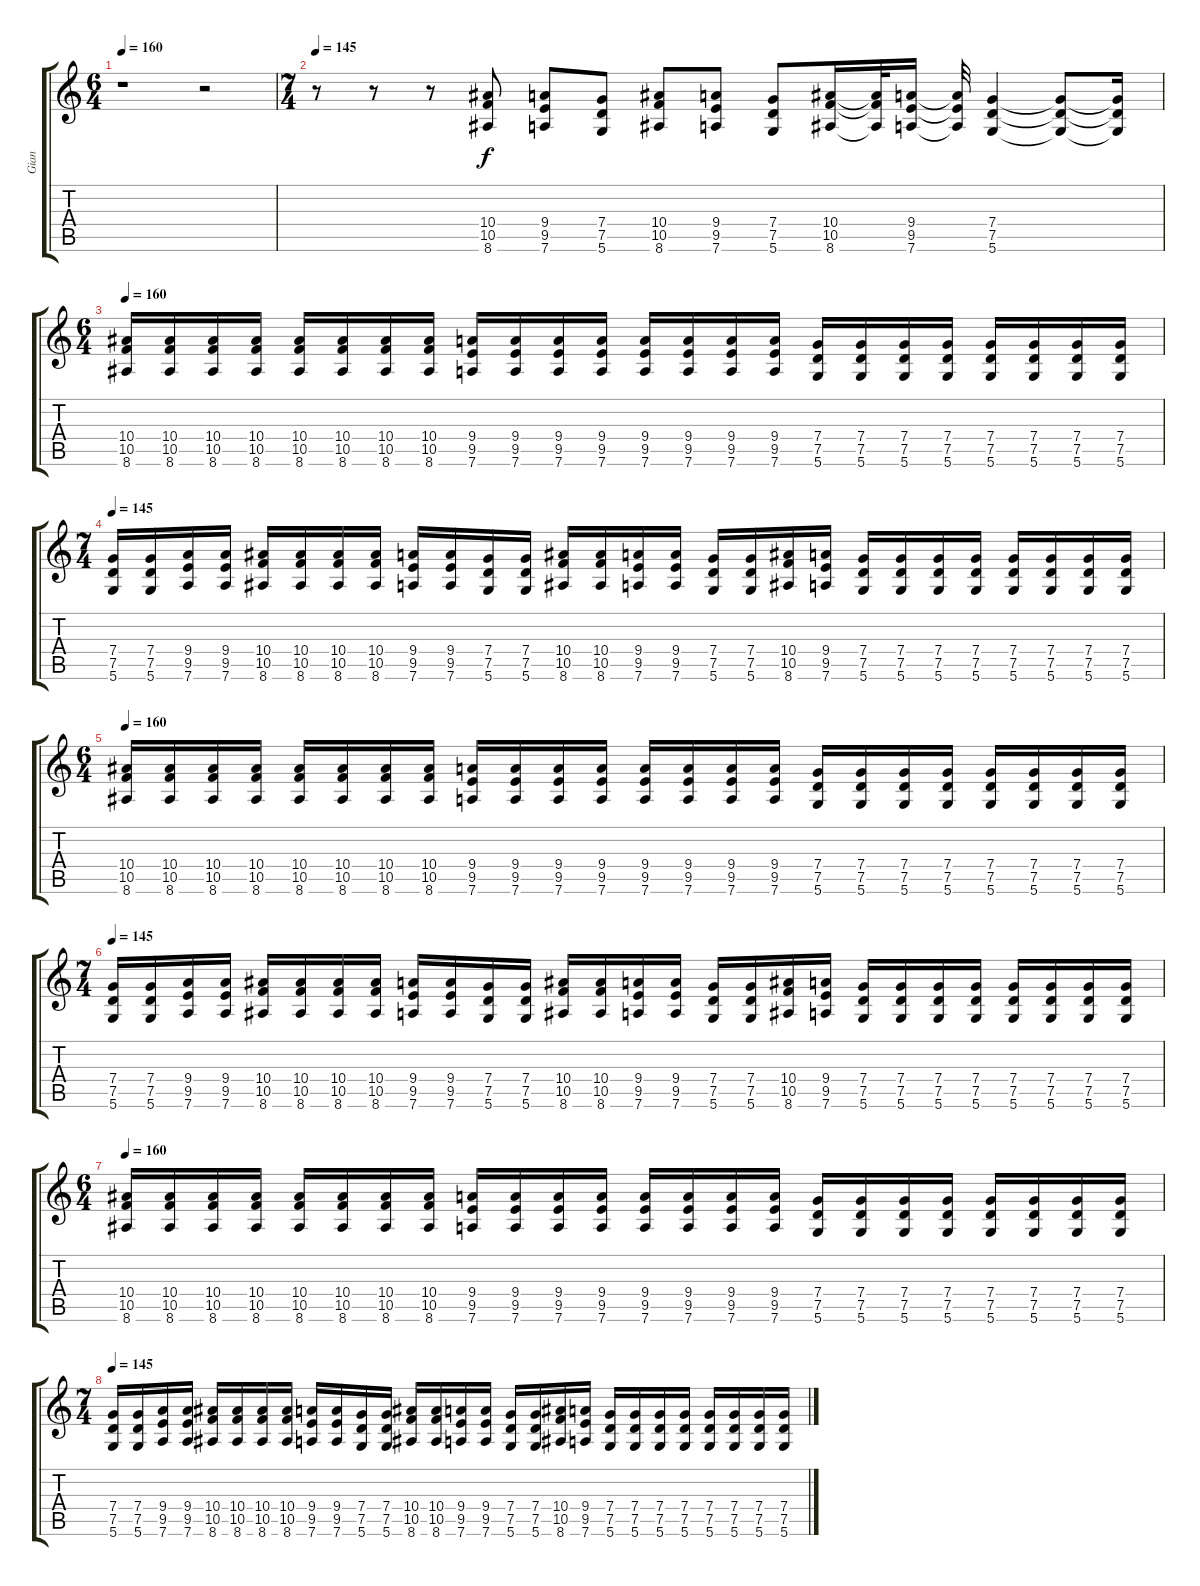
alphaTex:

\track ("Gian" "Gian") {instrument overdrivenguitar}
\staff {score tabs}
\tuning (D4 A3 F3 C3 G2 D2) {hide}
\ts (6 4)
\tempo 160
\clef g2
\ks c
r.1{dy f} r.2 |
\ts (7 4)
\tempo 145
r.8 r.8 r.8 (10.4 10.5 8.6).8 (9.4 9.5 7.6).8 (7.4 7.5 5.6).8 (10.4 10.5 8.6).8 (9.4 9.5 7.6).8 (7.4 7.5 5.6).8 (10.4 10.5 8.6).16 (10.4{t} 10.5{t} 8.6{t}).32 (9.4 9.5 7.6).16 (9.4{t} 9.5{t} 7.6{t}).32 (7.4 7.5 5.6).4 (7.4{t} 7.5{t} 5.6{t}).8 (7.4{t} 7.5{t} 5.6{t}).16 |
\ts (6 4)
\tempo 160
(10.4 10.5 8.6).16 (10.4 10.5 8.6).16 (10.4 10.5 8.6).16 (10.4 10.5 8.6).16 (10.4 10.5 8.6).16 (10.4 10.5 8.6).16 (10.4 10.5 8.6).16 (10.4 10.5 8.6).16 (9.4 9.5 7.6).16 (9.4 9.5 7.6).16 (9.4 9.5 7.6).16 (9.4 9.5 7.6).16 (9.4 9.5 7.6).16 (9.4 9.5 7.6).16 (9.4 9.5 7.6).16 (9.4 9.5 7.6).16 (7.4 7.5 5.6).16 (7.4 7.5 5.6).16 (7.4 7.5 5.6).16 (7.4 7.5 5.6).16 (7.4 7.5 5.6).16 (7.4 7.5 5.6).16 (7.4 7.5 5.6).16 (7.4 7.5 5.6).16 |
\ts (7 4)
\tempo 145
(7.4 7.5 5.6).16 (7.4 7.5 5.6).16 (9.4 9.5 7.6).16 (9.4 9.5 7.6).16 (10.4 10.5 8.6).16 (10.4 10.5 8.6).16 (10.4 10.5 8.6).16 (10.4 10.5 8.6).16 (9.4 9.5 7.6).16 (9.4 9.5 7.6).16 (7.4 7.5 5.6).16 (7.4 7.5 5.6).16 (10.4 10.5 8.6).16 (10.4 10.5 8.6).16 (9.4 9.5 7.6).16 (9.4 9.5 7.6).16 (7.4 7.5 5.6).16 (7.4 7.5 5.6).16 (10.4 10.5 8.6).16 (9.4 9.5 7.6).16 (7.4 7.5 5.6).16 (7.4 7.5 5.6).16 (7.4 7.5 5.6).16 (7.4 7.5 5.6).16 (7.4 7.5 5.6).16 (7.4 7.5 5.6).16 (7.4 7.5 5.6).16 (7.4 7.5 5.6).16 |
\ts (6 4)
\tempo 160
(10.4 10.5 8.6).16 (10.4 10.5 8.6).16 (10.4 10.5 8.6).16 (10.4 10.5 8.6).16 (10.4 10.5 8.6).16 (10.4 10.5 8.6).16 (10.4 10.5 8.6).16 (10.4 10.5 8.6).16 (9.4 9.5 7.6).16 (9.4 9.5 7.6).16 (9.4 9.5 7.6).16 (9.4 9.5 7.6).16 (9.4 9.5 7.6).16 (9.4 9.5 7.6).16 (9.4 9.5 7.6).16 (9.4 9.5 7.6).16 (7.4 7.5 5.6).16 (7.4 7.5 5.6).16 (7.4 7.5 5.6).16 (7.4 7.5 5.6).16 (7.4 7.5 5.6).16 (7.4 7.5 5.6).16 (7.4 7.5 5.6).16 (7.4 7.5 5.6).16 |
\ts (7 4)
\tempo 145
(7.4 7.5 5.6).16 (7.4 7.5 5.6).16 (9.4 9.5 7.6).16 (9.4 9.5 7.6).16 (10.4 10.5 8.6).16 (10.4 10.5 8.6).16 (10.4 10.5 8.6).16 (10.4 10.5 8.6).16 (9.4 9.5 7.6).16 (9.4 9.5 7.6).16 (7.4 7.5 5.6).16 (7.4 7.5 5.6).16 (10.4 10.5 8.6).16 (10.4 10.5 8.6).16 (9.4 9.5 7.6).16 (9.4 9.5 7.6).16 (7.4 7.5 5.6).16 (7.4 7.5 5.6).16 (10.4 10.5 8.6).16 (9.4 9.5 7.6).16 (7.4 7.5 5.6).16 (7.4 7.5 5.6).16 (7.4 7.5 5.6).16 (7.4 7.5 5.6).16 (7.4 7.5 5.6).16 (7.4 7.5 5.6).16 (7.4 7.5 5.6).16 (7.4 7.5 5.6).16 |
\ts (6 4)
\tempo 160
(10.4 10.5 8.6).16 (10.4 10.5 8.6).16 (10.4 10.5 8.6).16 (10.4 10.5 8.6).16 (10.4 10.5 8.6).16 (10.4 10.5 8.6).16 (10.4 10.5 8.6).16 (10.4 10.5 8.6).16 (9.4 9.5 7.6).16 (9.4 9.5 7.6).16 (9.4 9.5 7.6).16 (9.4 9.5 7.6).16 (9.4 9.5 7.6).16 (9.4 9.5 7.6).16 (9.4 9.5 7.6).16 (9.4 9.5 7.6).16 (7.4 7.5 5.6).16 (7.4 7.5 5.6).16 (7.4 7.5 5.6).16 (7.4 7.5 5.6).16 (7.4 7.5 5.6).16 (7.4 7.5 5.6).16 (7.4 7.5 5.6).16 (7.4 7.5 5.6).16 |
\ts (7 4)
\tempo 145
(7.4 7.5 5.6).16 (7.4 7.5 5.6).16 (9.4 9.5 7.6).16 (9.4 9.5 7.6).16 (10.4 10.5 8.6).16 (10.4 10.5 8.6).16 (10.4 10.5 8.6).16 (10.4 10.5 8.6).16 (9.4 9.5 7.6).16 (9.4 9.5 7.6).16 (7.4 7.5 5.6).16 (7.4 7.5 5.6).16 (10.4 10.5 8.6).16 (10.4 10.5 8.6).16 (9.4 9.5 7.6).16 (9.4 9.5 7.6).16 (7.4 7.5 5.6).16 (7.4 7.5 5.6).16 (10.4 10.5 8.6).16 (9.4 9.5 7.6).16 (7.4 7.5 5.6).16 (7.4 7.5 5.6).16 (7.4 7.5 5.6).16 (7.4 7.5 5.6).16 (7.4 7.5 5.6).16 (7.4 7.5 5.6).16 (7.4 7.5 5.6).16 (7.4 7.5 5.6).16
